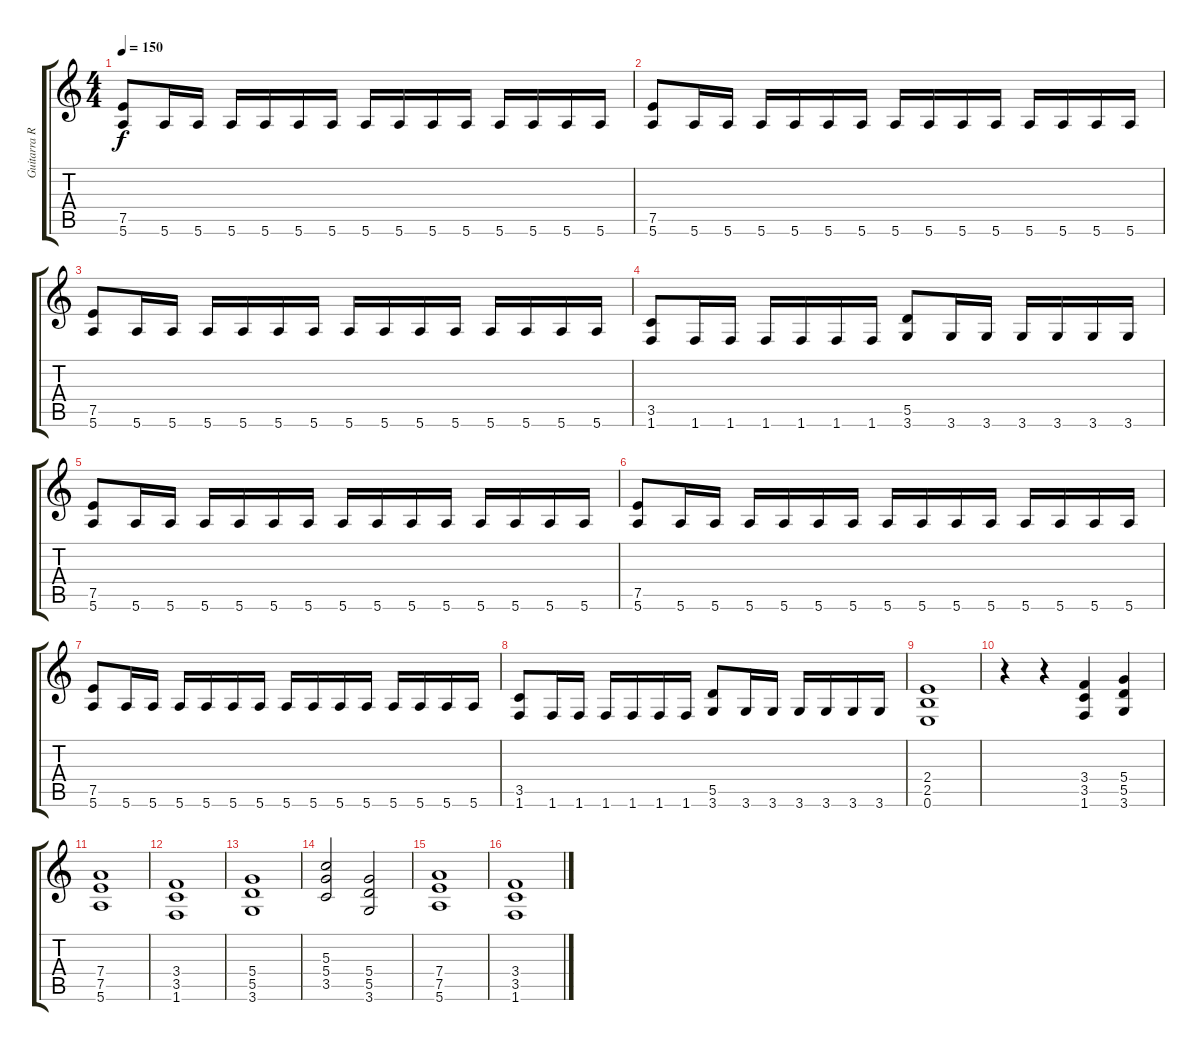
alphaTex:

\track ("Guitarra Rítmica" "Guitarra R") {instrument distortionguitar}
\staff {score tabs}
\tuning (E4 B3 G3 D3 A2 E2) {hide}
\ts (4 4)
\tempo 150
\clef g2
\ks c
(7.5 5.6).8{dy f} 5.6.16 5.6.16 5.6.16 5.6.16 5.6.16 5.6.16 5.6.16 5.6.16 5.6.16 5.6.16 5.6.16 5.6.16 5.6.16 5.6.16 |
(7.5 5.6).8 5.6.16 5.6.16 5.6.16 5.6.16 5.6.16 5.6.16 5.6.16 5.6.16 5.6.16 5.6.16 5.6.16 5.6.16 5.6.16 5.6.16 |
(7.5 5.6).8 5.6.16 5.6.16 5.6.16 5.6.16 5.6.16 5.6.16 5.6.16 5.6.16 5.6.16 5.6.16 5.6.16 5.6.16 5.6.16 5.6.16 |
(3.5 1.6).8 1.6.16 1.6.16 1.6.16 1.6.16 1.6.16 1.6.16 (5.5 3.6).8 3.6.16 3.6.16 3.6.16 3.6.16 3.6.16 3.6.16 |
(7.5 5.6).8 5.6.16 5.6.16 5.6.16 5.6.16 5.6.16 5.6.16 5.6.16 5.6.16 5.6.16 5.6.16 5.6.16 5.6.16 5.6.16 5.6.16 |
(7.5 5.6).8 5.6.16 5.6.16 5.6.16 5.6.16 5.6.16 5.6.16 5.6.16 5.6.16 5.6.16 5.6.16 5.6.16 5.6.16 5.6.16 5.6.16 |
(7.5 5.6).8 5.6.16 5.6.16 5.6.16 5.6.16 5.6.16 5.6.16 5.6.16 5.6.16 5.6.16 5.6.16 5.6.16 5.6.16 5.6.16 5.6.16 |
(3.5 1.6).8 1.6.16 1.6.16 1.6.16 1.6.16 1.6.16 1.6.16 (5.5 3.6).8 3.6.16 3.6.16 3.6.16 3.6.16 3.6.16 3.6.16 |
(2.4 2.5 0.6).1 |
r.4 r.4 (3.4 3.5 1.6).4 (5.4 5.5 3.6).4 |
(7.4 7.5 5.6).1 |
(3.4 3.5 1.6).1 |
(5.4 5.5 3.6).1 |
(5.3 5.4 3.5).2 (5.4 5.5 3.6).2 |
(7.4 7.5 5.6).1 |
(3.4 3.5 1.6).1
